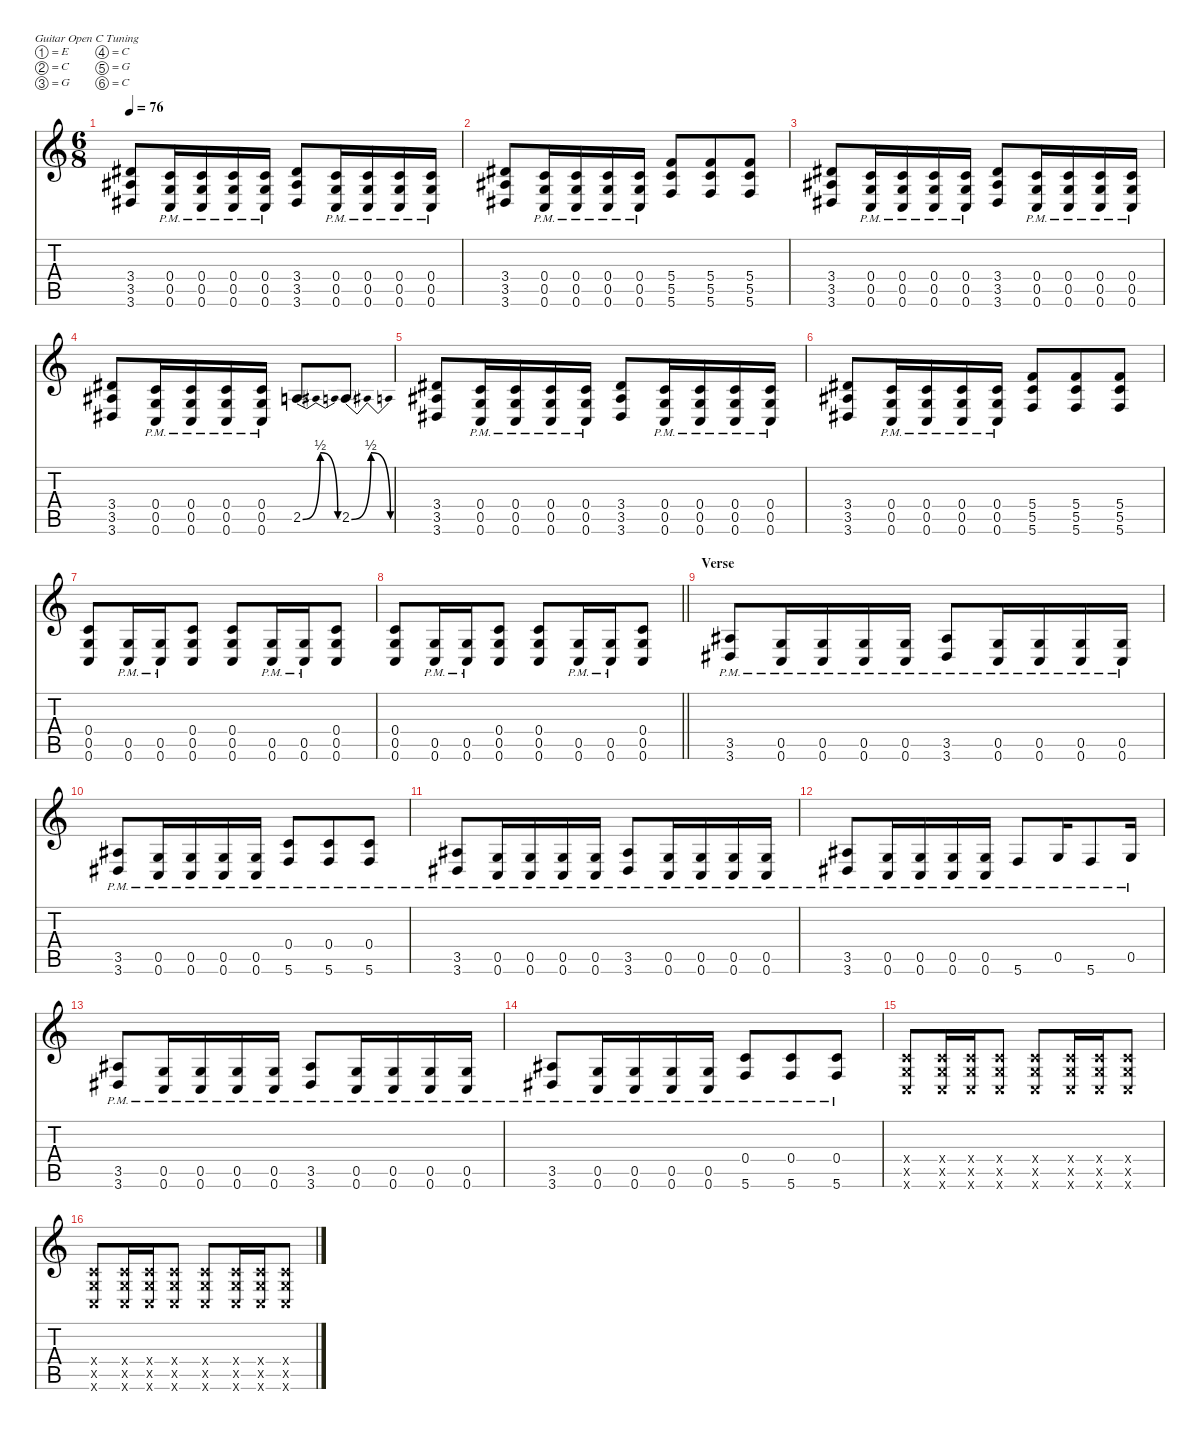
\defaultSystemsLayout 4
\hideDynamics
\bracketExtendMode nobrackets
\singleTrackTrackNamePolicy hidden
\multiTrackTrackNamePolicy hidden
\firstSystemTrackNameMode fullname
\firstSystemTrackNameOrientation horizontal
\otherSystemsTrackNameOrientation horizontal
\track ("Guitar 2" "od.guit.") {instrument overdrivenguitar}
\staff {score tabs}
\tuning (E4 C4 G3 C3 G2 C2)
\ts (6 8)
\tempo 76
\clef g2
\ks c
(3.4{acc #} 3.5{acc #} 3.6{acc #}).8{dy mf beam Up} (0.4{pm} 0.5{pm} 0.6{pm}).16{beam Up} (0.4{pm} 0.5{pm} 0.6{pm}).16{beam Up} (0.4{pm} 0.5{pm} 0.6{pm}).16{beam Up} (0.4{pm} 0.5{pm} 0.6{pm}).16{beam Up} (3.4{acc #} 3.5{acc #} 3.6{acc #}).8{beam Up} (0.4{pm} 0.5{pm} 0.6{pm}).16{beam Up} (0.4{pm} 0.5{pm} 0.6{pm}).16{beam Up} (0.4{pm} 0.5{pm} 0.6{pm}).16{beam Up} (0.4{pm} 0.5{pm} 0.6{pm}).16{beam Up} |
(3.4{acc #} 3.5{acc #} 3.6{acc #}).8{beam Up} (0.4{pm} 0.5{pm} 0.6{pm}).16{beam Up} (0.4{pm} 0.5{pm} 0.6{pm}).16{beam Up} (0.4{pm} 0.5{pm} 0.6{pm}).16{beam Up} (0.4{pm} 0.5{pm} 0.6{pm}).16{beam Up} (5.4 5.5 5.6).8{beam Up} (5.4 5.5 5.6).8{beam Up} (5.4 5.5 5.6).8{beam Up} |
(3.4{acc #} 3.5{acc #} 3.6{acc #}).8{beam Up} (0.4{pm} 0.5{pm} 0.6{pm}).16{beam Up} (0.4{pm} 0.5{pm} 0.6{pm}).16{beam Up} (0.4{pm} 0.5{pm} 0.6{pm}).16{beam Up} (0.4{pm} 0.5{pm} 0.6{pm}).16{beam Up} (3.4{acc #} 3.5{acc #} 3.6{acc #}).8{beam Up} (0.4{pm} 0.5{pm} 0.6{pm}).16{beam Up} (0.4{pm} 0.5{pm} 0.6{pm}).16{beam Up} (0.4{pm} 0.5{pm} 0.6{pm}).16{beam Up} (0.4{pm} 0.5{pm} 0.6{pm}).16{beam Up} |
(3.4{acc #} 3.5{acc #} 3.6{acc #}).8{beam Up} (0.4{pm} 0.5{pm} 0.6{pm}).16{beam Up} (0.4{pm} 0.5{pm} 0.6{pm}).16{beam Up} (0.4{pm} 0.5{pm} 0.6{pm}).16{beam Up} (0.4{pm} 0.5{pm} 0.6{pm}).16{beam Up} 2.5{be (bendrelease 0 0 15 2 15 2 24 0)}.8{d beam Up} 2.5{be (bendrelease 0 0 15 2 15 2 22.999999199999998 0)}.8{d beam Up} |
(3.4{acc #} 3.5{acc #} 3.6{acc #}).8{beam Up} (0.4{pm} 0.5{pm} 0.6{pm}).16{beam Up} (0.4{pm} 0.5{pm} 0.6{pm}).16{beam Up} (0.4{pm} 0.5{pm} 0.6{pm}).16{beam Up} (0.4{pm} 0.5{pm} 0.6{pm}).16{beam Up} (3.4{acc #} 3.5{acc #} 3.6{acc #}).8{beam Up} (0.4{pm} 0.5{pm} 0.6{pm}).16{beam Up} (0.4{pm} 0.5{pm} 0.6{pm}).16{beam Up} (0.4{pm} 0.5{pm} 0.6{pm}).16{beam Up} (0.4{pm} 0.5{pm} 0.6{pm}).16{beam Up} |
(3.4{acc #} 3.5{acc #} 3.6{acc #}).8{beam Up} (0.4{pm} 0.5{pm} 0.6{pm}).16{beam Up} (0.4{pm} 0.5{pm} 0.6{pm}).16{beam Up} (0.4{pm} 0.5{pm} 0.6{pm}).16{beam Up} (0.4{pm} 0.5{pm} 0.6{pm}).16{beam Up} (5.4 5.5 5.6).8{beam Up} (5.4 5.5 5.6).8{beam Up} (5.4 5.5 5.6).8{beam Up} |
(0.4 0.5 0.6).8{dy f beam Up} (0.5{pm} 0.6{pm}).16{beam Up} (0.5{pm} 0.6{pm}).16{beam Up} (0.4 0.5 0.6).8{beam Up} (0.4 0.5 0.6).8{beam Up} (0.5{pm} 0.6{pm}).16{beam Up} (0.5{pm} 0.6{pm}).16{beam Up} (0.4 0.5 0.6).8{beam Up} |
\barLineRight lightlight
(0.4 0.5 0.6).8{beam Up} (0.5{pm} 0.6{pm}).16{beam Up} (0.5{pm} 0.6{pm}).16{beam Up} (0.4 0.5 0.6).8{beam Up} (0.4 0.5 0.6).8{beam Up} (0.5{pm} 0.6{pm}).16{beam Up} (0.5{pm} 0.6{pm}).16{beam Up} (0.4 0.5 0.6).8{beam Up} |
\section ("" "Verse")
(3.5{pm acc #} 3.6{pm acc #}).8{dy mf beam Up} (0.5{pm} 0.6{pm}).16{beam Up} (0.5{pm} 0.6{pm}).16{beam Up} (0.5{pm} 0.6{pm}).16{beam Up} (0.5{pm} 0.6{pm}).16{beam Up} (3.5{pm acc #} 3.6{pm acc #}).8{beam Up} (0.5{pm} 0.6{pm}).16{beam Up} (0.5{pm} 0.6{pm}).16{beam Up} (0.5{pm} 0.6{pm}).16{beam Up} (0.5{pm} 0.6{pm}).16{beam Up} |
(3.5{pm acc #} 3.6{pm acc #}).8{beam Up} (0.5{pm} 0.6{pm}).16{beam Up} (0.5{pm} 0.6{pm}).16{beam Up} (0.5{pm} 0.6{pm}).16{beam Up} (0.5{pm} 0.6{pm}).16{beam Up} (0.4{pm} 5.6{pm}).8{beam Up} (0.4{pm} 5.6{pm}).8{beam Up} (0.4{pm} 5.6{pm}).8{beam Up} |
(3.5{pm acc #} 3.6{pm acc #}).8{beam Up} (0.5{pm} 0.6{pm}).16{beam Up} (0.5{pm} 0.6{pm}).16{beam Up} (0.5{pm} 0.6{pm}).16{beam Up} (0.5{pm} 0.6{pm}).16{beam Up} (3.5{pm acc #} 3.6{pm acc #}).8{beam Up} (0.5{pm} 0.6{pm}).16{beam Up} (0.5{pm} 0.6{pm}).16{beam Up} (0.5{pm} 0.6{pm}).16{beam Up} (0.5{pm} 0.6{pm}).16{beam Up} |
(3.5{pm acc #} 3.6{pm acc #}).8{beam Up} (0.5{pm} 0.6{pm}).16{beam Up} (0.5{pm} 0.6{pm}).16{beam Up} (0.5{pm} 0.6{pm}).16{beam Up} (0.5{pm} 0.6{pm}).16{beam Up} 5.6{pm}.8{beam Up} 0.5{pm}.16{beam Up} 5.6{pm}.8{beam Up} 0.5{pm}.16{beam Up} |
(3.5{pm acc #} 3.6{pm acc #}).8{beam Up} (0.5{pm} 0.6{pm}).16{beam Up} (0.5{pm} 0.6{pm}).16{beam Up} (0.5{pm} 0.6{pm}).16{beam Up} (0.5{pm} 0.6{pm}).16{beam Up} (3.5{pm acc #} 3.6{pm acc #}).8{beam Up} (0.5{pm} 0.6{pm}).16{beam Up} (0.5{pm} 0.6{pm}).16{beam Up} (0.5{pm} 0.6{pm}).16{beam Up} (0.5{pm} 0.6{pm}).16{beam Up} |
(3.5{pm acc #} 3.6{pm acc #}).8{beam Up} (0.5{pm} 0.6{pm}).16{beam Up} (0.5{pm} 0.6{pm}).16{beam Up} (0.5{pm} 0.6{pm}).16{beam Up} (0.5{pm} 0.6{pm}).16{beam Up} (0.4{pm} 5.6{pm}).8{beam Up} (0.4{pm} 5.6{pm}).8{beam Up} (0.4{pm} 5.6{pm}).8{beam Up} |
(0.4{x} 0.5{x} 0.6{x}).8{dy f beam Up} (0.4{x} 0.5{x} 0.6{x}).16{beam Up} (0.4{x} 0.5{x} 0.6{x}).16{beam Up} (0.4{x} 0.5{x} 0.6{x}).8{beam Up} (0.4{x} 0.5{x} 0.6{x}).8{beam Up} (0.4{x} 0.5{x} 0.6{x}).16{beam Up} (0.4{x} 0.5{x} 0.6{x}).16{beam Up} (0.4{x} 0.5{x} 0.6{x}).8{beam Up} |
(0.4{x} 0.5{x} 0.6{x}).8{beam Up} (0.4{x} 0.5{x} 0.6{x}).16{beam Up} (0.4{x} 0.5{x} 0.6{x}).16{beam Up} (0.4{x} 0.5{x} 0.6{x}).8{beam Up} (0.4{x} 0.5{x} 0.6{x}).8{beam Up} (0.4{x} 0.5{x} 0.6{x}).16{beam Up} (0.4{x} 0.5{x} 0.6{x}).16{beam Up} (0.4{x} 0.5{x} 0.6{x}).8{beam Up}
